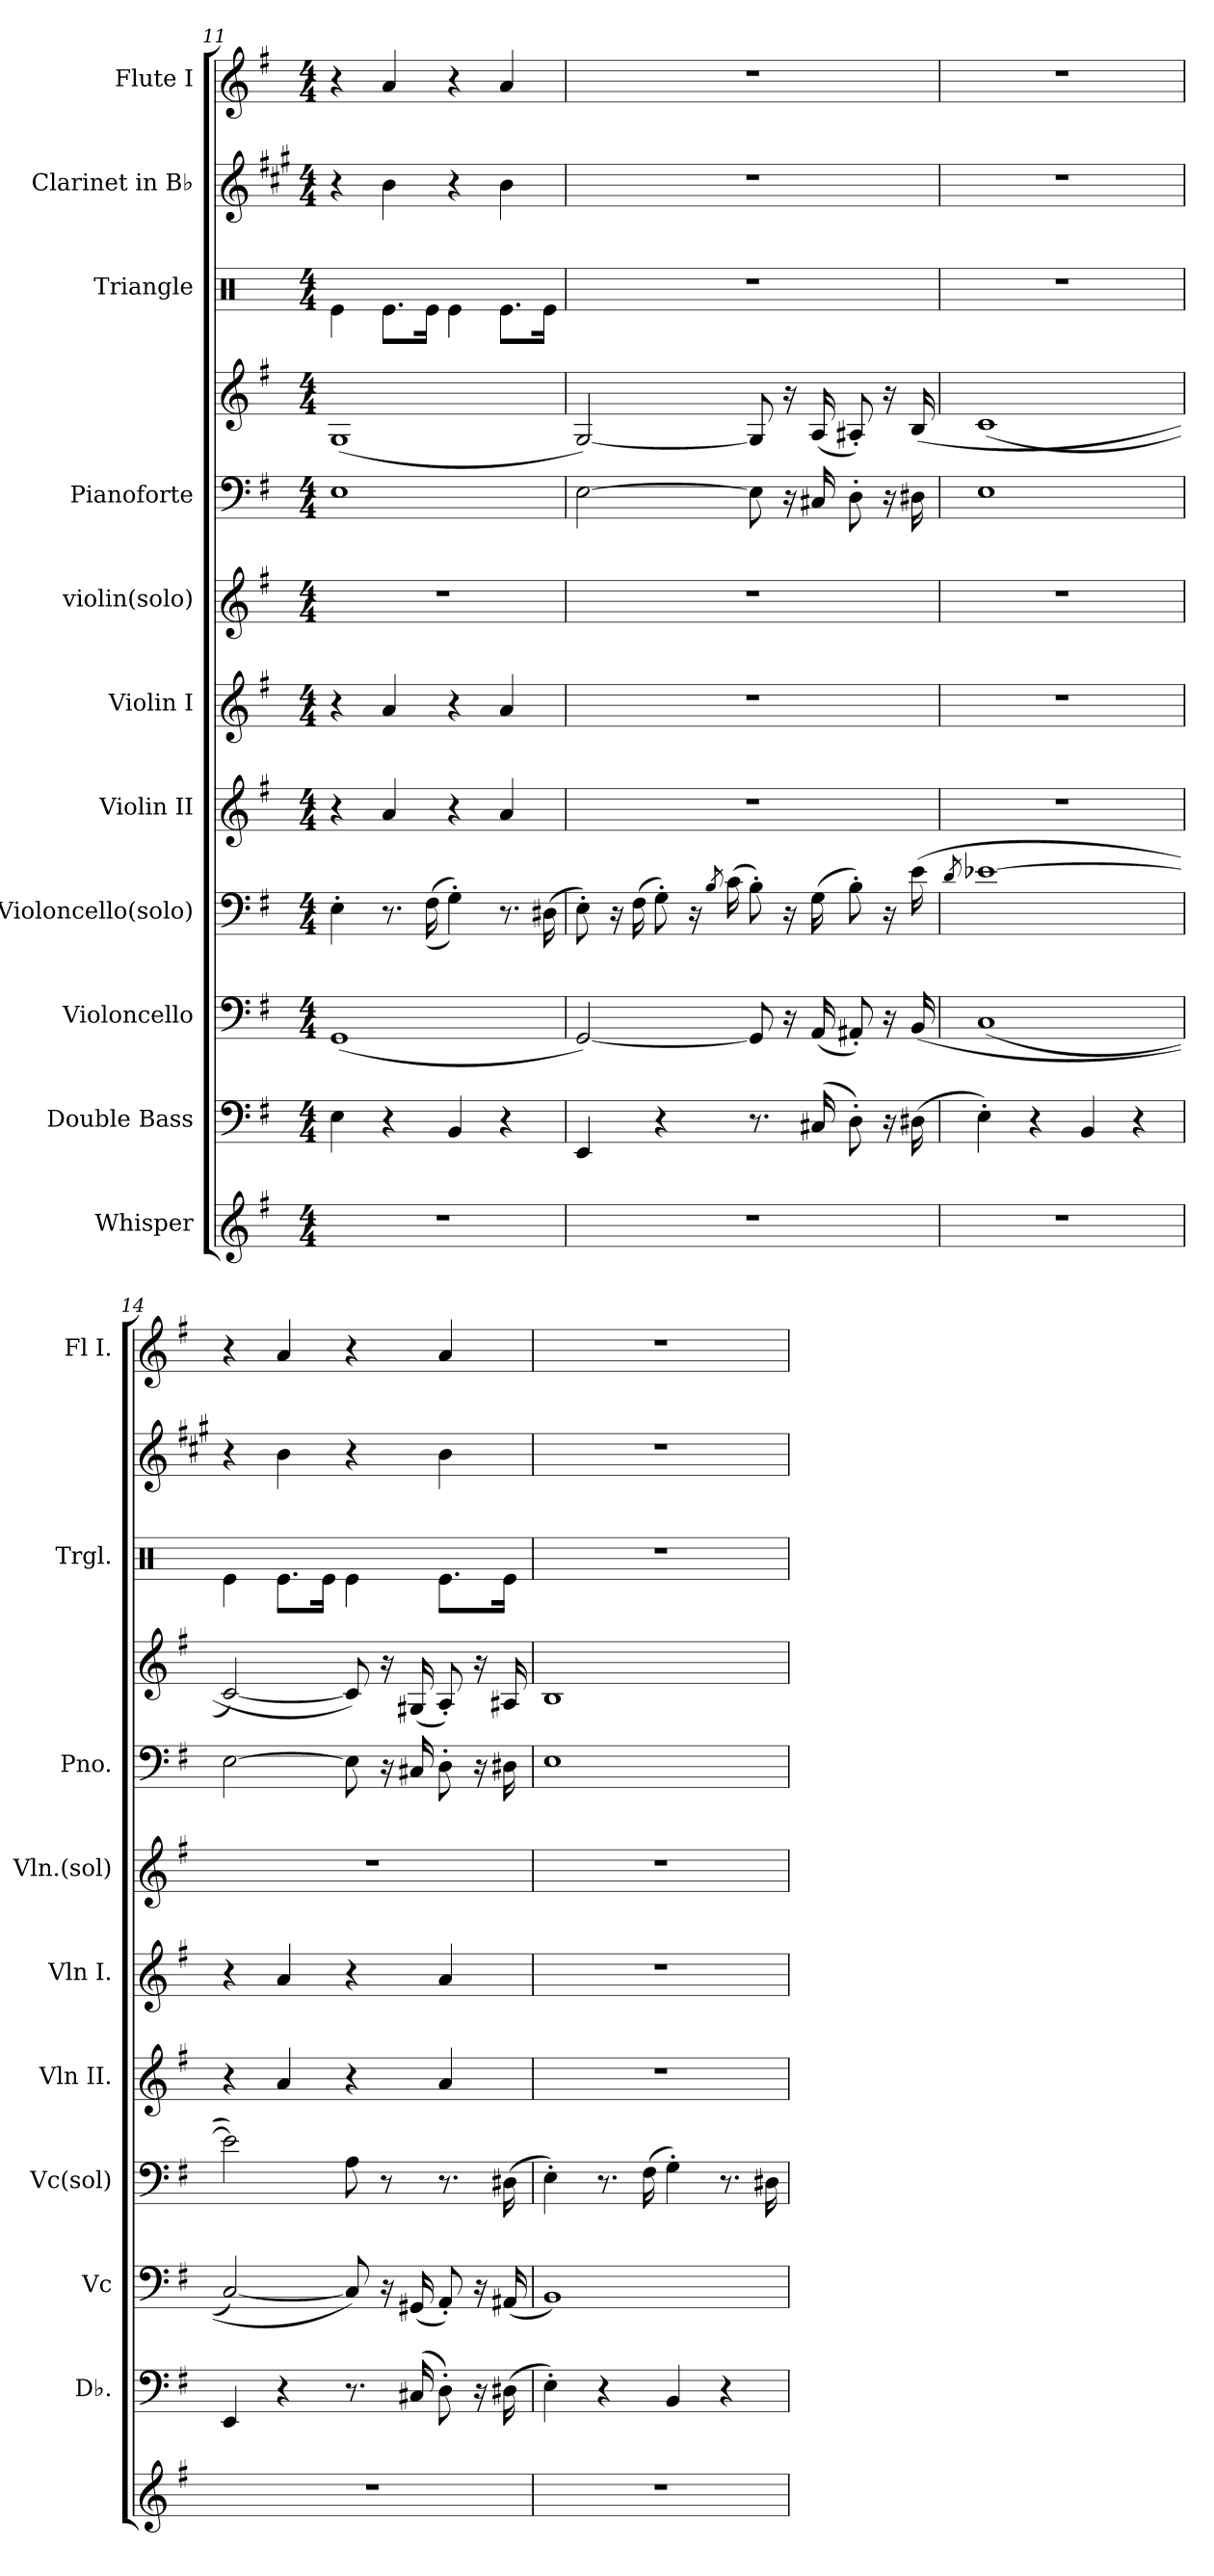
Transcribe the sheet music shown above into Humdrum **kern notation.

**kern	**kern	**kern	**kern	**kern	**kern	**kern	**kern	**kern	**kern	**kern	**kern
*part11	*part10	*part9	*part8	*part7	*part6	*part5	*part4	*part4	*part3	*part2	*part1
*staff12	*staff11	*staff10	*staff9	*staff8	*staff7	*staff6	*staff5	*staff4	*staff3	*staff2	*staff1
*I"Whisper	*I"Double Bass	*I"Violoncello	*I"Violoncello(solo)	*I"Violin II	*I"Violin I	*I"violin(solo)	*I"Pianoforte	*	*I"Triangle	*I"Clarinet in B♭	*I"Flute I
*	*I'Db.	*I'Vc	*I'Vc(sol)	*I'Vln II.	*I'Vln I.	*I'Vln.(sol)	*I'Pno.	*	*I'Trgl.	*	*I'Fl I.
*clefG2	*clefF4	*clefF4	*clefF4	*clefG2	*clefG2	*clefG2	*clefF4	*clefG2	*clefX	*clefG2	*clefG2
*	*ITrd7c12	*	*	*	*	*	*	*	*	*ITrd1c2	*
*k[f#]	*k[f#]	*k[f#]	*k[f#]	*k[f#]	*k[f#]	*k[f#]	*k[f#]	*k[f#]	*k[]	*k[f#]	*k[f#]
*M4/4	*M4/4	*M4/4	*M4/4	*M4/4	*M4/4	*M4/4	*M4/4	*M4/4	*M4/4	*M4/4	*M4/4
=11	=11	=11	=11	=11	=11	=11	=11	=11	=11	=11	=11
1r	4EE\	(1GG	4E'\	4r	4r	1r	1E	(1G	4Re\	4r	4r
.	4r	.	8.r	4a/	4a/	.	.	.	8.Re\L	4a\	4a/
.	.	.	((16F#\	.	.	.	.	.	16Re\Jk	.	.
.	4BBB/	.	4G'\))	4r	4r	.	.	.	4Re\	4r	4r
.	4r	.	8.r	4a/	4a/	.	.	.	8.Re\L	4a\	4a/
.	.	.	(16D#X\	.	.	.	.	.	16Re\Jk	.	.
=12	=12	=12	=12	=12	=12	=12	=12	=12	=12	=12	=12
1r	4EEE/	[2GG/)	8E'\)	1r	1r	1r	[2E\	[2G/)	1r	1r	1r
.	.	.	16r	.	.	.	.	.	.	.	.
.	.	.	(16F#\	.	.	.	.	.	.	.	.
.	4r	.	8G'\)	.	.	.	.	.	.	.	.
.	.	.	16r	.	.	.	.	.	.	.	.
.	.	.	8qB/	.	.	.	.	.	.	.	.
.	.	.	(16c\	.	.	.	.	.	.	.	.
.	8.r	8GG/]	8B'\)	.	.	.	8E\]	8G/]	.	.	.
.	.	16r	16r	.	.	.	16r	16r	.	.	.
.	(16CC#X/	(16AA/	(16G\	.	.	.	16C#X/	(16A/	.	.	.
.	8DD'\)	8AA#X'/)	8B'\)	.	.	.	8D'\	8A#X'/)	.	.	.
.	16r	16r	16r	.	.	.	16r	16r	.	.	.
.	(16DD#X\	(16BB/	(16e\	.	.	.	16D#X\	(16B/	.	.	.
!!LO:PB:g=z
=13	=13	=13	=13	=13	=13	=13	=13	=13	=13	=13	=13
.	.	.	8qd/	.	.	.	.	.	.	.	.
1r	4EE'\)	(1C	[1e-X	1r	1r	1r	1E	(1c	1r	1r	1r
.	4r	.	.	.	.	.	.	.	.	.	.
.	4BBB/	.	.	.	.	.	.	.	.	.	.
.	4r	.	.	.	.	.	.	.	.	.	.
=14	=14	=14	=14	=14	=14	=14	=14	=14	=14	=14	=14
1r	4EEE/	[2C/)	2e-\])	4r	4r	1r	[2E\	[2c/)	4Re\	4r	4r
.	4r	.	.	4a/	4a/	.	.	.	8.Re\L	4a\	4a/
.	.	.	.	.	.	.	.	.	16Re\Jk	.	.
.	8.r	8C/])	8A\	4r	4r	.	8E\]	8c/])	4Re\	4r	4r
.	.	16r	8r	.	.	.	16r	16r	.	.	.
.	(16CC#X/	(16GG#X/	.	.	.	.	16C#X/	(16G#X/	.	.	.
.	8DD'\)	8AA'/)	8.r	4a/	4a/	.	8D'\	8A'/)	8.Re\L	4a\	4a/
.	16r	16r	.	.	.	.	16r	16r	.	.	.
.	(16DD#X\	(16AA#X/	(16D#X\	.	.	.	16D#X\	16A#X/	16Re\Jk	.	.
=15	=15	=15	=15	=15	=15	=15	=15	=15	=15	=15	=15
1r	4EE'\)	1BB)	4E'\)	1r	1r	1r	1E	1B	1r	1r	1r
.	4r	.	8.r	.	.	.	.	.	.	.	.
.	.	.	(16F#\	.	.	.	.	.	.	.	.
.	4BBB/	.	4G'\)	.	.	.	.	.	.	.	.
.	4r	.	8.r	.	.	.	.	.	.	.	.
.	.	.	16D#X\	.	.	.	.	.	.	.	.
=	=	=	=	=	=	=	=	=	=	=	=
*-	*-	*-	*-	*-	*-	*-	*-	*-	*-	*-	*-
